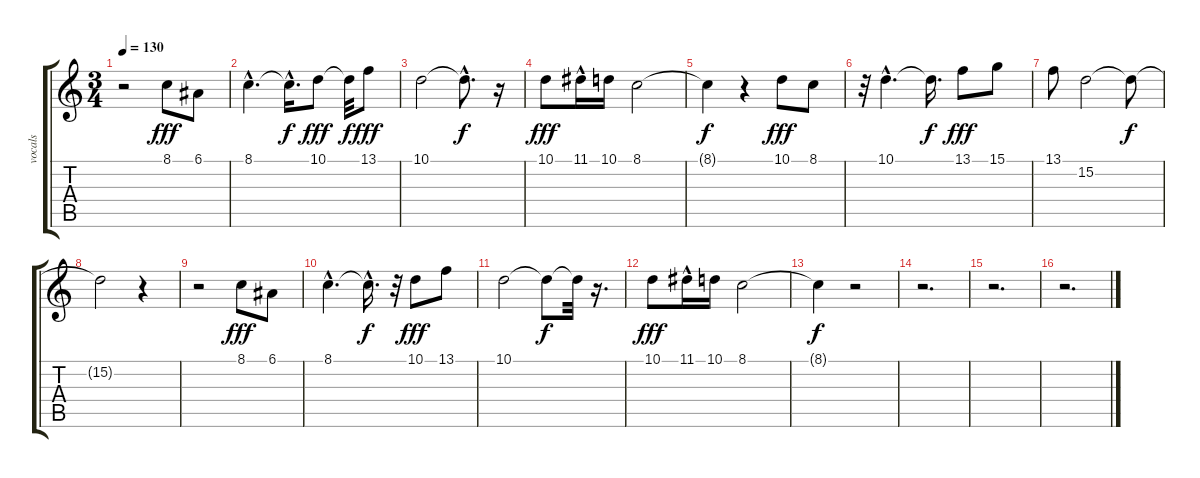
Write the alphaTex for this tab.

\track ("vocals" "vocals") {instrument acousticgrandpiano}
\staff {score tabs}
\tuning (E4 B3 G3 D3 A2 E2) {hide}
\ts (3 4)
\tempo 130
\clef g2
\ks c
r.2{dy f} 8.1.8{dy fff volume 16} 6.1.8 |
8.1{hac}.4{d} 8.1{hac t}.16{d dy f} 10.1.8{dy fff} 10.1{t}.32{dy f} 13.1.8{dy fff} |
10.1.2 10.1{hac t}.8{d dy f} r.16 |
10.1.8{dy fff} 11.1{hac}.16 10.1.16{volume 14} 8.1.2{volume 14} |
8.1{t}.4{dy f} r.4 10.1.8{dy fff volume 16} 8.1.8 |
r.32 10.1{hac}.4{d} 10.1{t}.16{d dy f} 13.1.8{dy fff} 15.1.8 |
13.1.8 15.2.2 15.2{t}.8{dy f} |
15.2{t}.2 r.4 |
r.2 8.1.8{dy fff volume 14} 6.1.8{volume 16} |
8.1{hac}.4{d} 8.1{hac t}.16{d dy f} r.32 10.1.8{dy fff} 13.1.8 |
10.1.2{volume 16} 10.1{t}.8{dy f} 10.1{t}.32 r.16{d} |
10.1.8{dy fff} 11.1{hac}.16 10.1.16 8.1.2 |
8.1{t}.4{dy f} r.2 |
r.2{d} |
r.2{d} |
r.2{d}
